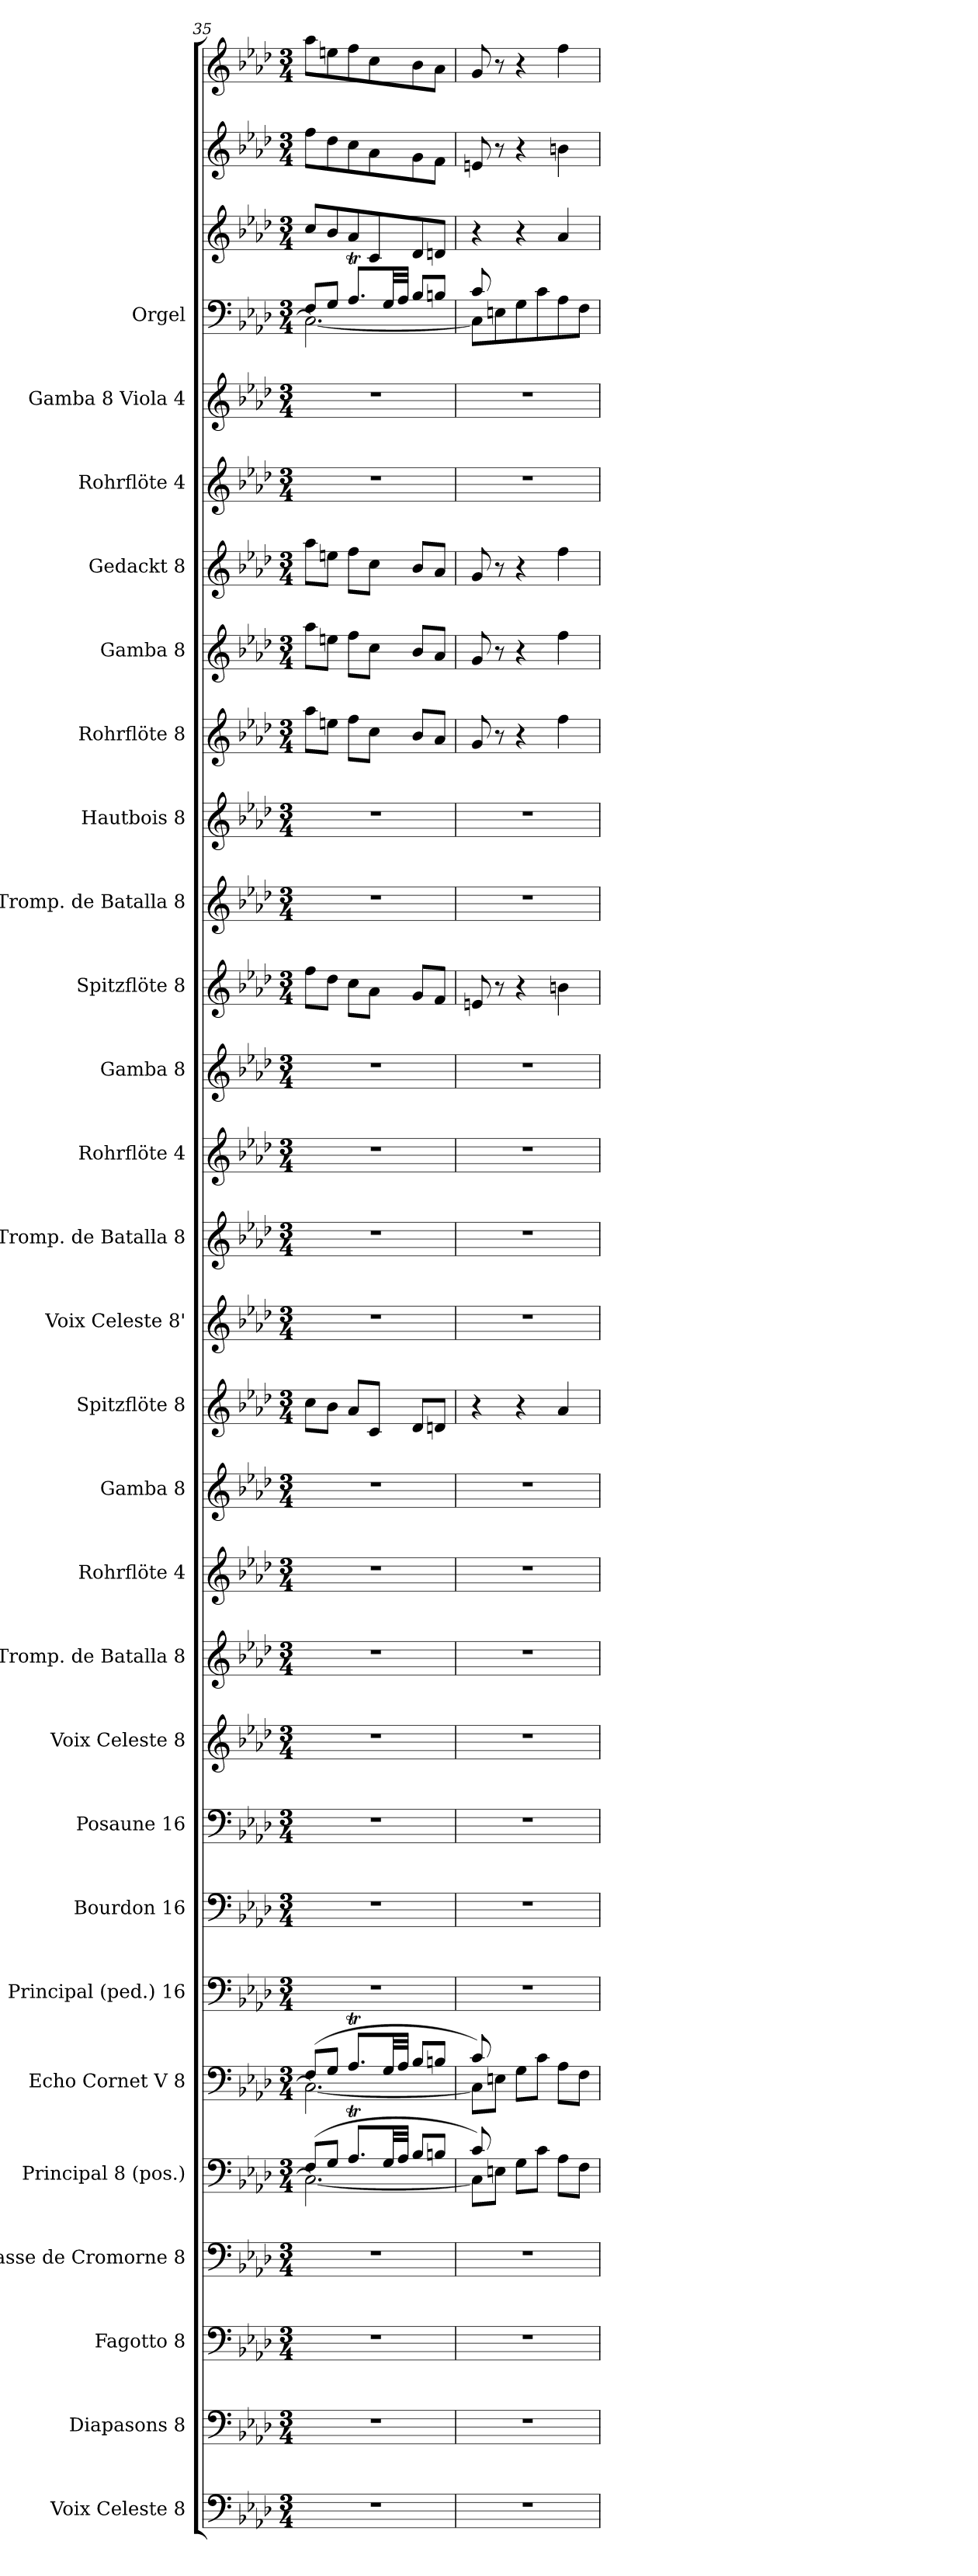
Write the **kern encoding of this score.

**kern	**kern	**kern	**kern	**kern	**kern	**kern	**kern	**kern	**kern	**kern	**kern	**kern	**kern	**kern	**kern	**kern	**kern	**kern	**kern	**kern	**kern	**kern	**kern	**kern	**kern	**kern	**kern	**kern	**kern
*part27	*part26	*part25	*part24	*part23	*part22	*part21	*part20	*part19	*part18	*part17	*part16	*part15	*part14	*part13	*part12	*part11	*part10	*part9	*part8	*part7	*part6	*part5	*part4	*part3	*part2	*part1	*part1	*part1	*part1
*staff30	*staff29	*staff28	*staff27	*staff26	*staff25	*staff24	*staff23	*staff22	*staff21	*staff20	*staff19	*staff18	*staff17	*staff16	*staff15	*staff14	*staff13	*staff12	*staff11	*staff10	*staff9	*staff8	*staff7	*staff6	*staff5	*staff4	*staff3	*staff2	*staff1
*I"Voix Celeste 8	*I"Diapasons 8	*I"Fagotto 8	*I"Basse de Cromorne 8	*I"Principal 8 (pos.)	*I"Echo Cornet V 8	*I"Principal (ped.) 16	*I"Bourdon 16	*I"Posaune 16	*I"Voix Celeste 8	*I"Tromp. de Batalla 8	*I"Rohrflöte 4	*I"Gamba 8	*I"Spitzflöte 8	*I"Voix Celeste 8'	*I"Tromp. de Batalla 8	*I"Rohrflöte 4	*I"Gamba 8	*I"Spitzflöte 8	*I"Tromp. de Batalla 8	*I"Hautbois 8	*I"Rohrflöte 8	*I"Gamba 8	*I"Gedackt 8	*I"Rohrflöte 4	*I"Gamba 8 Viola 4	*I"Orgel	*	*	*
!!LO:LB:g=z
*clefF4	*clefF4	*clefF4	*clefF4	*clefF4	*clefF4	*clefF4	*clefF4	*clefF4	*clefG2	*clefG2	*clefG2	*clefG2	*clefG2	*clefG2	*clefG2	*clefG2	*clefG2	*clefG2	*clefG2	*clefG2	*clefG2	*clefG2	*clefG2	*clefG2	*clefG2	*clefF4	*clefG2	*clefG2	*clefG2
*k[b-e-a-d-]	*k[b-e-a-d-]	*k[b-e-a-d-]	*k[b-e-a-d-]	*k[b-e-a-d-]	*k[b-e-a-d-]	*k[b-e-a-d-]	*k[b-e-a-d-]	*k[b-e-a-d-]	*k[b-e-a-d-]	*k[b-e-a-d-]	*k[b-e-a-d-]	*k[b-e-a-d-]	*k[b-e-a-d-]	*k[b-e-a-d-]	*k[b-e-a-d-]	*k[b-e-a-d-]	*k[b-e-a-d-]	*k[b-e-a-d-]	*k[b-e-a-d-]	*k[b-e-a-d-]	*k[b-e-a-d-]	*k[b-e-a-d-]	*k[b-e-a-d-]	*k[b-e-a-d-]	*k[b-e-a-d-]	*k[b-e-a-d-]	*k[b-e-a-d-]	*k[b-e-a-d-]	*k[b-e-a-d-]
*M3/4	*M3/4	*M3/4	*M3/4	*M3/4	*M3/4	*M3/4	*M3/4	*M3/4	*M3/4	*M3/4	*M3/4	*M3/4	*M3/4	*M3/4	*M3/4	*M3/4	*M3/4	*M3/4	*M3/4	*M3/4	*M3/4	*M3/4	*M3/4	*M3/4	*M3/4	*M3/4	*M3/4	*M3/4	*M3/4
=35	=35	=35	=35	=35	=35	=35	=35	=35	=35	=35	=35	=35	=35	=35	=35	=35	=35	=35	=35	=35	=35	=35	=35	=35	=35	=35	=35	=35	=35
*	*	*	*	*^	*^	*	*	*	*	*	*	*	*	*	*	*	*	*	*	*	*	*	*	*	*	*^	*	*	*
2.r	2.r	2.r	2.r	(>8F/L	2.C\_	(>8F/L	2.C\_	2.r	2.r	2.r	2.r	2.r	2.r	2.r	8cc\L	2.r	2.r	2.r	2.r	8ff\L	2.r	2.r	8aa-\L	8aa-\L	8aa-\L	2.r	2.r	8F/L	2.C\_	8cc/L	8ff\L	8aa-\L
.	.	.	.	8G/J	.	8G/J	.	.	.	.	.	.	.	.	8b-\J	.	.	.	.	8dd-\J	.	.	8een\J	8een\J	8een\J	.	.	8G/J	.	8b-/	8dd-\	8een\
.	.	.	.	8.A-T/L	.	8.A-T/L	.	.	.	.	.	.	.	.	8a-/L	.	.	.	.	8cc\L	.	.	8ff\L	8ff\L	8ff\L	.	.	8.A-T/L	.	8a-/	8cc\	8ff\
.	.	.	.	.	.	.	.	.	.	.	.	.	.	.	8c/J	.	.	.	.	8a-\J	.	.	8cc\J	8cc\J	8cc\J	.	.	.	.	8c/	8a-\	8cc\
.	.	.	.	32G/LL	.	32G/LL	.	.	.	.	.	.	.	.	.	.	.	.	.	.	.	.	.	.	.	.	.	32G/LL	.	.	.	.
.	.	.	.	32A-/JJJ	.	32A-/JJJ	.	.	.	.	.	.	.	.	.	.	.	.	.	.	.	.	.	.	.	.	.	32A-/JJJ	.	.	.	.
.	.	.	.	8B-/L	.	8B-/L	.	.	.	.	.	.	.	.	8d-/L	.	.	.	.	8g/L	.	.	8b-/L	8b-/L	8b-/L	.	.	8B-/L	.	8d-/	8g\	8b-\
.	.	.	.	8Bn/J	.	8Bn/J	.	.	.	.	.	.	.	.	8dn/J	.	.	.	.	8f/J	.	.	8a-/J	8a-/J	8a-/J	.	.	8Bn/J	.	8dn/J	8f\J	8a-\J
=36	=36	=36	=36	=36	=36	=36	=36	=36	=36	=36	=36	=36	=36	=36	=36	=36	=36	=36	=36	=36	=36	=36	=36	=36	=36	=36	=36	=36	=36	=36	=36	=36
2.r	2.r	2.r	2.r	8c/)	8C\L]	8c/)	8C\L]	2.r	2.r	2.r	2.r	2.r	2.r	2.r	4r	2.r	2.r	2.r	2.r	8en/	2.r	2.r	8g/	8g/	8g/	2.r	2.r	8c/	8C\L]	4r	8en/	8g/
.	.	.	.	8ryy	8En\J	8ryy	8En\J	.	.	.	.	.	.	.	.	.	.	.	.	8r	.	.	8r	8r	8r	.	.	8ryy	8En\	.	8r	8r
.	.	.	.	2ryy	8G\L	2ryy	8G\L	.	.	.	.	.	.	.	4r	.	.	.	.	4r	.	.	4r	4r	4r	.	.	2ryy	8G\	4r	4r	4r
.	.	.	.	.	8c\J	.	8c\J	.	.	.	.	.	.	.	.	.	.	.	.	.	.	.	.	.	.	.	.	.	8c\	.	.	.
.	.	.	.	.	8A-\L	.	8A-\L	.	.	.	.	.	.	.	4a-/	.	.	.	.	4bn\	.	.	4ff\	4ff\	4ff\	.	.	.	8A-\	4a-/	4bn\	4ff\
.	.	.	.	.	8F\J	.	8F\J	.	.	.	.	.	.	.	.	.	.	.	.	.	.	.	.	.	.	.	.	.	8F\J	.	.	.
*	*	*	*	*v	*v	*	*	*	*	*	*	*	*	*	*	*	*	*	*	*	*	*	*	*	*	*	*	*v	*v	*	*	*
*	*	*	*	*	*v	*v	*	*	*	*	*	*	*	*	*	*	*	*	*	*	*	*	*	*	*	*	*	*	*	*
=	=	=	=	=	=	=	=	=	=	=	=	=	=	=	=	=	=	=	=	=	=	=	=	=	=	=	=	=	=
*-	*-	*-	*-	*-	*-	*-	*-	*-	*-	*-	*-	*-	*-	*-	*-	*-	*-	*-	*-	*-	*-	*-	*-	*-	*-	*-	*-	*-	*-
